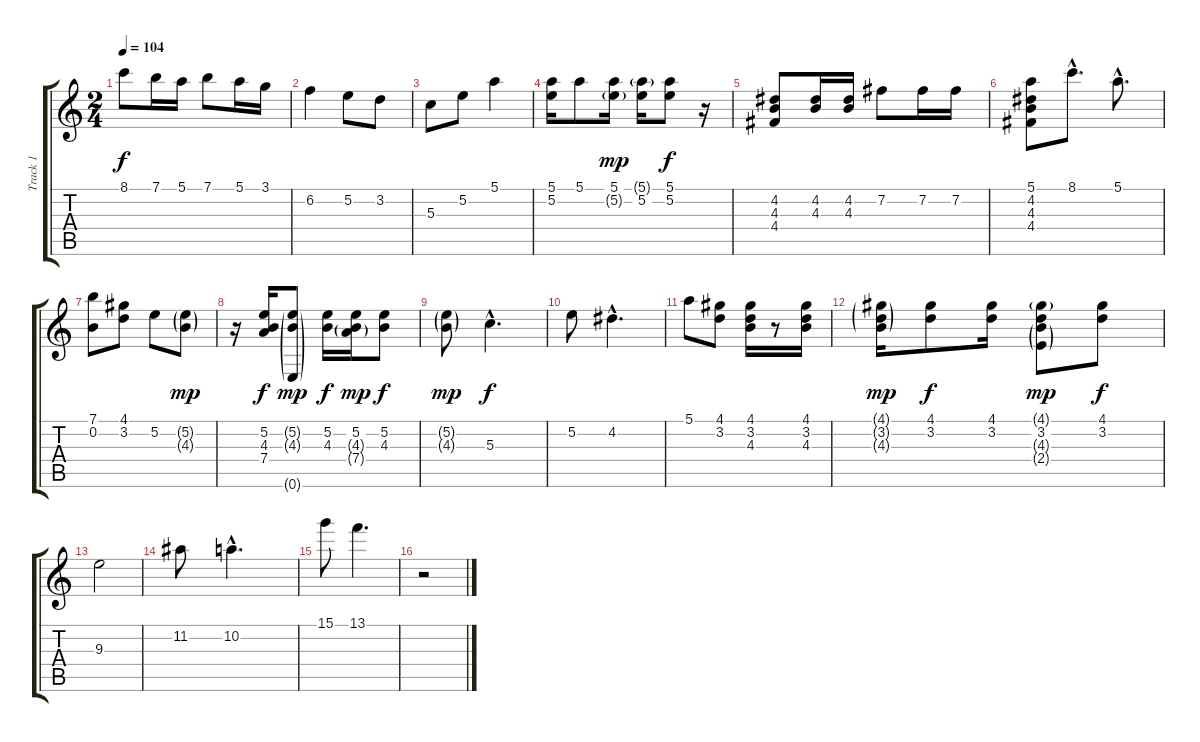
\track ("Track 1" "Track 1") {instrument acousticguitarnylon}
\staff {score tabs}
\tuning (E4 B3 G3 D3 A2 E2) {hide}
\ts (2 4)
\tempo 104
\clef g2
\ks c
8.1.8{dy f} 7.1.16 5.1.16 7.1.8 5.1.16 3.1.16 |
6.2.4 5.2.8 3.2.8 |
5.3.8 5.2.8 5.1.4 |
(5.1 5.2).16 5.1.8 (5.1 5.2{g}).16{dy mp} (5.1{g} 5.2).16 (5.1 5.2).8{dy f} r.16 |
(4.2 4.3 4.4).8 (4.2 4.3).16 (4.2 4.3).16 7.2.8 7.2.16 7.2.16 |
(5.1 4.2 4.3 4.4).8 8.1{hac}.8{d} 5.1{hac}.8{d} |
(7.1 0.2).8 (4.1 3.2).8 5.2.8 (5.2{g} 4.3{g}).8{dy mp} |
r.16 (5.2 4.3 7.4).16{dy f} (5.2{g} 4.3{g} 0.6{g}).8{dy mp} (5.2 4.3).16{dy f} (5.2 4.3{g} 7.4{g}).16{dy mp} (5.2 4.3).8{dy f} |
(5.2{g} 4.3{g}).8{dy mp} 5.3{hac}.4{d dy f} |
5.2.8 4.2{hac}.4{d} |
5.1.8 (4.1 3.2).8 (4.1 3.2 4.3).16 r.8 (4.1 3.2 4.3).16 |
(4.1{g} 3.2{g} 4.3{g}).16{dy mp} (4.1 3.2).8{dy f} (4.1 3.2).16 (4.1{g} 3.2 4.3{g} 2.4{g}).8{dy mp} (4.1 3.2).8{dy f} |
9.3.2 |
11.2.8 10.2{hac}.4{d} |
15.1.8 13.1.4{d} |
r.2
